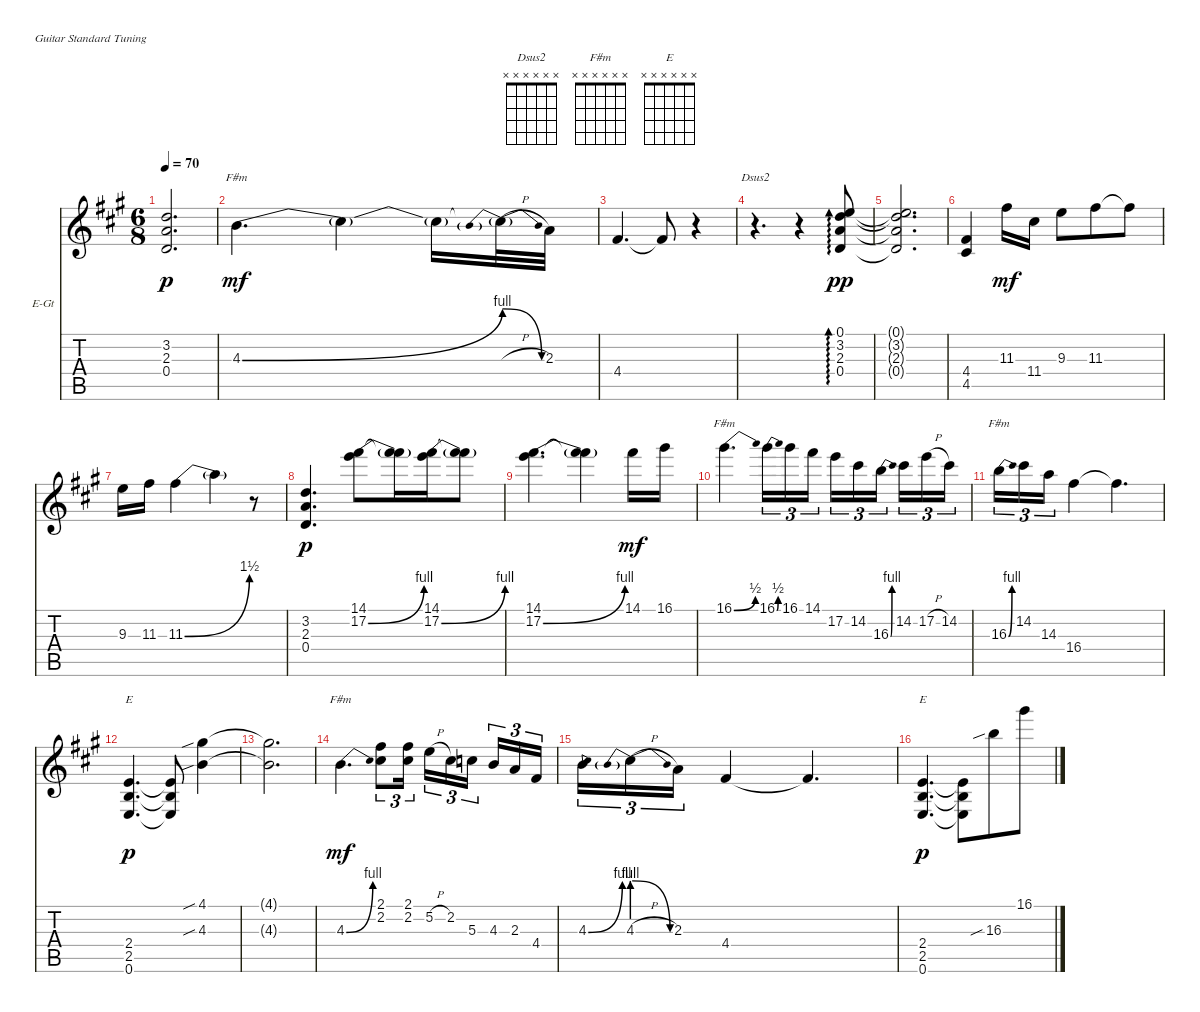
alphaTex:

\defaultSystemsLayout 4
\bracketExtendMode nobrackets
\firstSystemTrackNameOrientation horizontal
\otherSystemsTrackNameOrientation horizontal
\track ("Solo guitar" "E-Gt") {instrument electricguitarclean}
\staff {score tabs}
\tuning (E4 B3 G3 D3 A2 E2)
\chord ("Dsus2" x x x x x x)
\chord ("F#m" x x x x x x)
\chord ("E" x x x x x x)
\ts (6 8)
\tempo 70
\clef g2
\ks a
(0.4{t} 2.3{t} 3.2{t}).2{d dy p} |
4.3{be (bend 0 0 15 4)}.4{d ch "F#m" dy mf} 4.3{t}.4 4.3{t}.16 4.3{be (prebendrelease 0 4 15 0) h t}.32 2.3.32 |
4.4.4{d} 4.4{t}.8 r.4 |
r.4{d ch "Dsus2"} r.4 (0.1 3.2 2.3 0.4).8{ad 0 dy pp} |
(0.4{t} 2.3{t} 3.2{t} 0.1{t}).2{d} |
(4.5 4.4).4 11.3.16{dy mf} 11.4.16 9.3.8 11.3.8 11.3{t}.8 |
9.3.16 11.3.16 11.3{be (bend 0 0 16.8 6)}.4 11.3{t}.4 r.8 |
(3.2 2.3 0.4).4{d dy p} (17.2{be (bend 0 0 15 4)} 14.1).8 (17.2{t} 14.1{t}).16 (17.2{be (bend 0 0 15 4)} 14.1).16 (14.1{t} 17.2{t}).8 |
\scale
1.00286 (17.2{be (bend 0 0 15 4)} 14.1).4{d} (17.2{t} 14.1{t}).4 14.1.16{dy mf} 16.1.16 |
\scale
0.997191 16.1{be (bend 0 0 16.8 2)}.4{d ch "F#m"} 16.1{be (bend 0 0 16.2 2)}.16{tu (3 2)} 16.1.16{tu (3 2)} 14.1.16{tu (3 2)} 17.2.16{tu (3 2)} 14.2.16{tu (3 2)} 16.3{be (bend 0 0 15 4)}.16{tu (3 2)} 14.2.16{tu (3 2)} 17.2{h}.16{tu (3 2)} 14.2.16{tu (3 2)} |
16.3{be (bend 0 0 15 4)}.16{tu (3 2) ch "F#m"} 14.2.16{tu (3 2)} 14.3.16{tu (3 2)} 16.4.4 16.4{t}.4{d} |
(0.6 2.5 2.4).4{d ch "E" dy p} (0.6{t} 2.5{t} 2.4{t}).8 (4.3{sib} 4.1{sib}).4 |
(4.3{t} 4.1{t}).2{d} |
\scale
1.15429 4.3{be (bend 0 0 15 4)}.4{d ch "F#m" dy mf} (2.2 2.1).8{tu (3 2)} (2.1 2.2).16{tu (3 2)} 5.2{h}.16{tu (3 2)} 2.2.16{tu (3 2)} 5.3.16{tu (3 2)} 4.3.16{tu (3 2)} 2.3.16{tu (3 2)} 4.4.16{tu (3 2)} |
\scale
0.977143 4.3{be (bend 0 0 60 4)}.16{tu (3 2)} 4.3{be (prebendrelease 0 4 15 0) h}.16{tu (3 2)} 2.3.16{tu (3 2)} 4.4.4 4.4{t}.4{d} |
\scale
0.954286 (0.6 2.5 2.4).4{d ch "E" dy p} (2.4{t} 2.5{t} 0.6{t}).8 16.3{sib}.8 16.1.8
